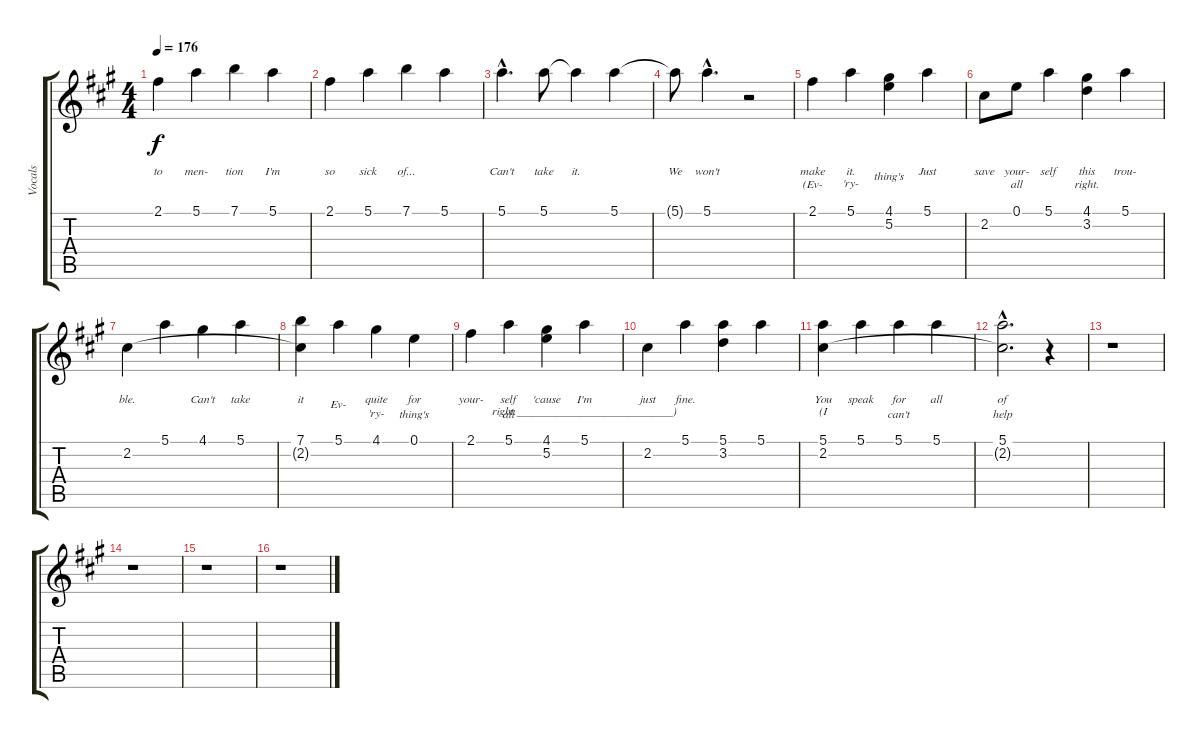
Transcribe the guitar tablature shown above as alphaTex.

\track ("Vocals" "Vocals") {instrument overdrivenguitar}
\staff {score tabs}
\tuning (E4 B3 G3 D3 A2 E2) {hide}
\ts (4 4)
\tempo 176
\clef g2
\ks a
2.1.4{lyrics (0 "") lyrics (1 "") lyrics (2 "to") lyrics (3 "") lyrics (4 "") dy f} 5.1.4{lyrics (0 "") lyrics (1 "") lyrics (2 "men-") lyrics (3 "") lyrics (4 "")} 7.1.4{lyrics (0 "") lyrics (1 "") lyrics (2 "tion") lyrics (3 "") lyrics (4 "")} 5.1.4{lyrics (0 "") lyrics (1 "") lyrics (2 "I'm") lyrics (3 "") lyrics (4 "")} |
2.1.4{lyrics (0 "") lyrics (1 "") lyrics (2 "so") lyrics (3 "") lyrics (4 "")} 5.1.4{lyrics (0 "") lyrics (1 "") lyrics (2 "sick") lyrics (3 "") lyrics (4 "")} 7.1.4{lyrics (0 "") lyrics (1 "") lyrics (2 "of...") lyrics (3 "") lyrics (4 "")} 5.1.4{lyrics (0 "") lyrics (1 "") lyrics (2 "") lyrics (3 "") lyrics (4 "")} |
5.1{hac}.4{d lyrics (0 "") lyrics (1 "") lyrics (2 "Can't") lyrics (3 "") lyrics (4 "")} 5.1.8{lyrics (0 "") lyrics (1 "") lyrics (2 "take") lyrics (3 "") lyrics (4 "")} 5.1{t}.4{lyrics (0 "") lyrics (1 "") lyrics (2 "it.") lyrics (3 "") lyrics (4 "")} 5.1.4{lyrics (0 "") lyrics (1 "") lyrics (2 "") lyrics (3 "") lyrics (4 "")} |
5.1{t}.8{lyrics (0 "") lyrics (1 "") lyrics (2 "We") lyrics (3 "") lyrics (4 "")} 5.1{hac}.4{d lyrics (0 "") lyrics (1 "") lyrics (2 "won't") lyrics (3 "") lyrics (4 "")} r.2 |
2.1.4{lyrics (0 "") lyrics (1 "") lyrics (2 "make") lyrics (3 "(Ev-") lyrics (4 "")} 5.1.4{lyrics (0 "") lyrics (1 "") lyrics (2 "it.") lyrics (3 "'ry-") lyrics (4 "")} (4.1 5.2).4{lyrics (0 "") lyrics (1 "") lyrics (2 "") lyrics (3 "thing's") lyrics (4 "")} 5.1.4{lyrics (0 "") lyrics (1 "") lyrics (2 "Just") lyrics (3 "") lyrics (4 "")} |
2.2.8{lyrics (0 "") lyrics (1 "") lyrics (2 "save") lyrics (3 "") lyrics (4 "")} 0.1.8{lyrics (0 "") lyrics (1 "") lyrics (2 "your-") lyrics (3 "all") lyrics (4 "")} 5.1.4{lyrics (0 "") lyrics (1 "") lyrics (2 "self") lyrics (3 "") lyrics (4 "")} (4.1 3.2).4{lyrics (0 "") lyrics (1 "") lyrics (2 "this") lyrics (3 "right.") lyrics (4 "")} 5.1.4{lyrics (0 "") lyrics (1 "") lyrics (2 "trou-") lyrics (3 "") lyrics (4 "")} |
2.2.4{lyrics (0 "") lyrics (1 "") lyrics (2 "ble.") lyrics (3 "") lyrics (4 "")} 5.1.4{lyrics (0 "") lyrics (1 "") lyrics (2 "") lyrics (3 "") lyrics (4 "")} 4.1.4{lyrics (0 "") lyrics (1 "") lyrics (2 "Can't") lyrics (3 "") lyrics (4 "")} 5.1.4{lyrics (0 "") lyrics (1 "") lyrics (2 "take") lyrics (3 "") lyrics (4 "")} |
(7.1 2.2{t}).4{lyrics (0 "") lyrics (1 "") lyrics (2 "it") lyrics (3 "") lyrics (4 "")} 5.1.4{lyrics (0 "") lyrics (1 "") lyrics (2 "") lyrics (3 "Ev-") lyrics (4 "")} 4.1.4{lyrics (0 "") lyrics (1 "") lyrics (2 "quite") lyrics (3 "'ry-") lyrics (4 "")} 0.1.4{lyrics (0 "") lyrics (1 "") lyrics (2 "for") lyrics (3 "thing's") lyrics (4 "")} |
2.1.4{lyrics (0 "") lyrics (1 "") lyrics (2 "your-") lyrics (3 "") lyrics (4 "")} 5.1.4{lyrics (0 "") lyrics (1 "") lyrics (2 "self") lyrics (3 "all") lyrics (4 "")} (4.1 5.2).4{lyrics (0 "") lyrics (1 "") lyrics (2 "'cause") lyrics (3 "") lyrics (4 "")} 5.1.4{lyrics (0 "") lyrics (1 "") lyrics (2 "I'm") lyrics (3 "right.__________________________)") lyrics (4 "")} |
2.2.4{lyrics (0 "") lyrics (1 "") lyrics (2 "just") lyrics (3 "") lyrics (4 "")} 5.1.4{lyrics (0 "") lyrics (1 "") lyrics (2 "fine.") lyrics (3 "") lyrics (4 "")} (5.1 3.2).4{lyrics (0 "") lyrics (1 "") lyrics (2 "") lyrics (3 "") lyrics (4 "")} 5.1.4{lyrics (0 "") lyrics (1 "") lyrics (2 "") lyrics (3 "") lyrics (4 "")} |
(5.1 2.2).4{lyrics (0 "") lyrics (1 "") lyrics (2 "You") lyrics (3 "(I") lyrics (4 "")} 5.1.4{lyrics (0 "") lyrics (1 "") lyrics (2 "speak") lyrics (3 "") lyrics (4 "")} 5.1.4{lyrics (0 "") lyrics (1 "") lyrics (2 "for") lyrics (3 "can't") lyrics (4 "")} 5.1.4{lyrics (0 "") lyrics (1 "") lyrics (2 "all") lyrics (3 "") lyrics (4 "")} |
(5.1{hac} 2.2{t}).2{d lyrics (0 "") lyrics (1 "") lyrics (2 "of") lyrics (3 "help") lyrics (4 "")} r.4 |
r.1 |
r.1 |
r.1 |
r.1
